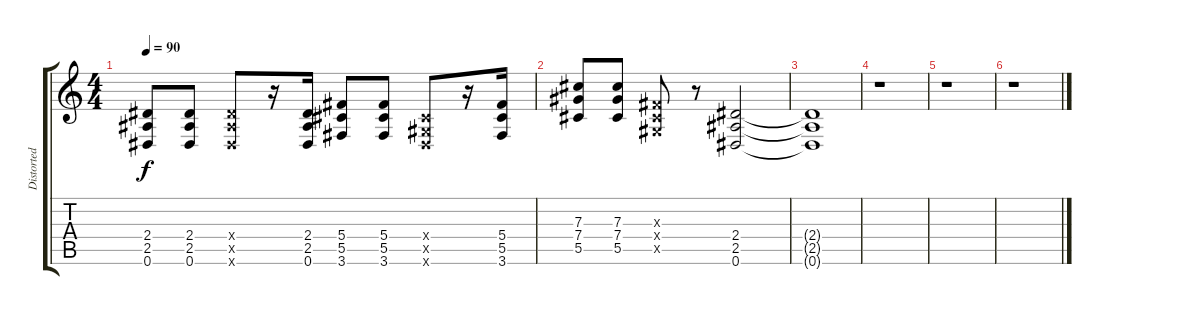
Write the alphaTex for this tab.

\track ("Distorted Guitar" "Distorted ") {instrument distortionguitar}
\staff {score tabs}
\tuning (Eb4 Bb3 Gb3 Db3 Ab2 Eb2) {hide}
\ts (4 4)
\tempo 90
\clef g2
\ks c
(2.4 2.5 0.6).8{dy f} (2.4 2.5 0.6).8 (2.4{x} 2.5{x} 0.6{x}).8 r.16 (2.4 2.5 0.6).16 (5.4 5.5 3.6).8 (5.4 5.5 3.6).8 (0.4{x} 0.5{x} 0.6{x}).8 r.16 (5.4 5.5 3.6).16 |
(7.3 7.4 5.5).8 (7.3 7.4 5.5).8 (0.3{x} 0.4{x} 0.5{x}).8 r.8 (2.4 2.5 0.6).2{volume 0} |
(2.4{t} 2.5{t} 0.6{t}).1 |
r.1 |
r.1 |
r.1
